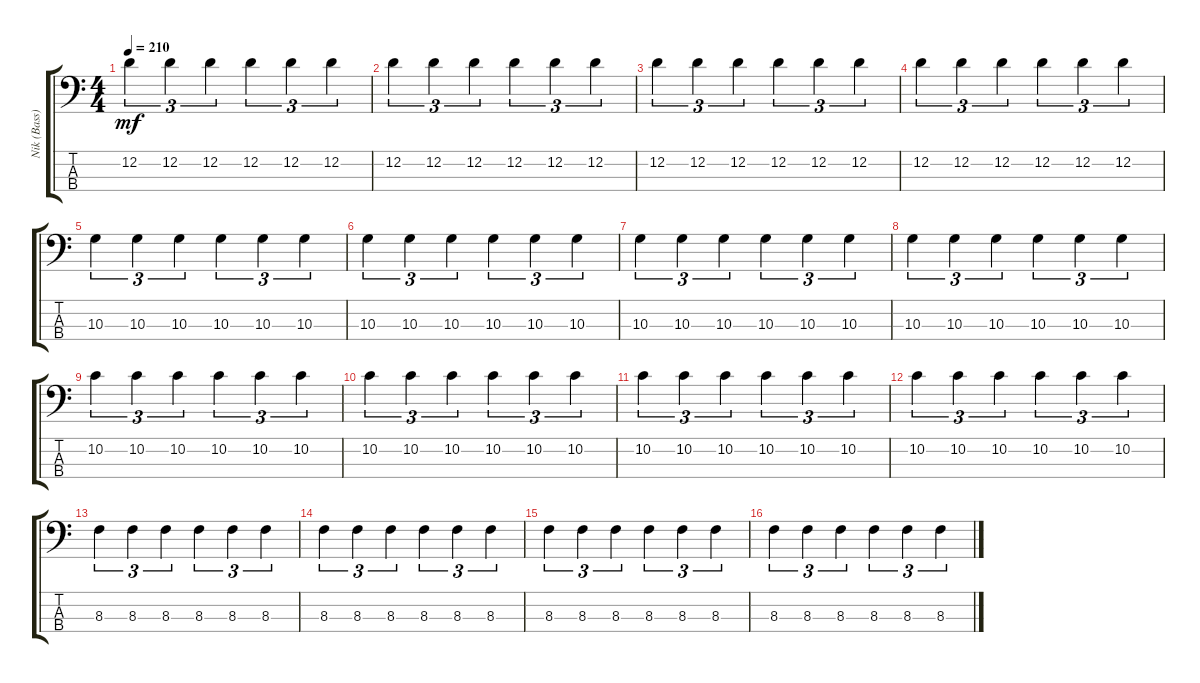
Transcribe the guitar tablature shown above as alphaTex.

\track ("Nik (Bass)" "Nik (Bass)") {instrument electricbassfinger}
\staff {score tabs}
\tuning (G2 D2 A1 E1) {hide}
\ts (4 4)
\tempo 210
\clef f4
\ks c
12.2.4{tu (3 2) dy mf} 12.2.4{tu (3 2)} 12.2.4{tu (3 2)} 12.2.4{tu (3 2)} 12.2.4{tu (3 2)} 12.2.4{tu (3 2)} |
12.2.4{tu (3 2)} 12.2.4{tu (3 2)} 12.2.4{tu (3 2)} 12.2.4{tu (3 2)} 12.2.4{tu (3 2)} 12.2.4{tu (3 2)} |
12.2.4{tu (3 2)} 12.2.4{tu (3 2)} 12.2.4{tu (3 2)} 12.2.4{tu (3 2)} 12.2.4{tu (3 2)} 12.2.4{tu (3 2)} |
12.2.4{tu (3 2)} 12.2.4{tu (3 2)} 12.2.4{tu (3 2)} 12.2.4{tu (3 2)} 12.2.4{tu (3 2)} 12.2.4{tu (3 2)} |
10.3.4{tu (3 2)} 10.3.4{tu (3 2)} 10.3.4{tu (3 2)} 10.3.4{tu (3 2)} 10.3.4{tu (3 2)} 10.3.4{tu (3 2)} |
10.3.4{tu (3 2)} 10.3.4{tu (3 2)} 10.3.4{tu (3 2)} 10.3.4{tu (3 2)} 10.3.4{tu (3 2)} 10.3.4{tu (3 2)} |
10.3.4{tu (3 2)} 10.3.4{tu (3 2)} 10.3.4{tu (3 2)} 10.3.4{tu (3 2)} 10.3.4{tu (3 2)} 10.3.4{tu (3 2)} |
10.3.4{tu (3 2)} 10.3.4{tu (3 2)} 10.3.4{tu (3 2)} 10.3.4{tu (3 2)} 10.3.4{tu (3 2)} 10.3.4{tu (3 2)} |
10.2.4{tu (3 2)} 10.2.4{tu (3 2)} 10.2.4{tu (3 2)} 10.2.4{tu (3 2)} 10.2.4{tu (3 2)} 10.2.4{tu (3 2)} |
10.2.4{tu (3 2)} 10.2.4{tu (3 2)} 10.2.4{tu (3 2)} 10.2.4{tu (3 2)} 10.2.4{tu (3 2)} 10.2.4{tu (3 2)} |
10.2.4{tu (3 2)} 10.2.4{tu (3 2)} 10.2.4{tu (3 2)} 10.2.4{tu (3 2)} 10.2.4{tu (3 2)} 10.2.4{tu (3 2)} |
10.2.4{tu (3 2)} 10.2.4{tu (3 2)} 10.2.4{tu (3 2)} 10.2.4{tu (3 2)} 10.2.4{tu (3 2)} 10.2.4{tu (3 2)} |
8.3.4{tu (3 2)} 8.3.4{tu (3 2)} 8.3.4{tu (3 2)} 8.3.4{tu (3 2)} 8.3.4{tu (3 2)} 8.3.4{tu (3 2)} |
8.3.4{tu (3 2)} 8.3.4{tu (3 2)} 8.3.4{tu (3 2)} 8.3.4{tu (3 2)} 8.3.4{tu (3 2)} 8.3.4{tu (3 2)} |
8.3.4{tu (3 2)} 8.3.4{tu (3 2)} 8.3.4{tu (3 2)} 8.3.4{tu (3 2)} 8.3.4{tu (3 2)} 8.3.4{tu (3 2)} |
8.3.4{tu (3 2)} 8.3.4{tu (3 2)} 8.3.4{tu (3 2)} 8.3.4{tu (3 2)} 8.3.4{tu (3 2)} 8.3.4{tu (3 2)}
